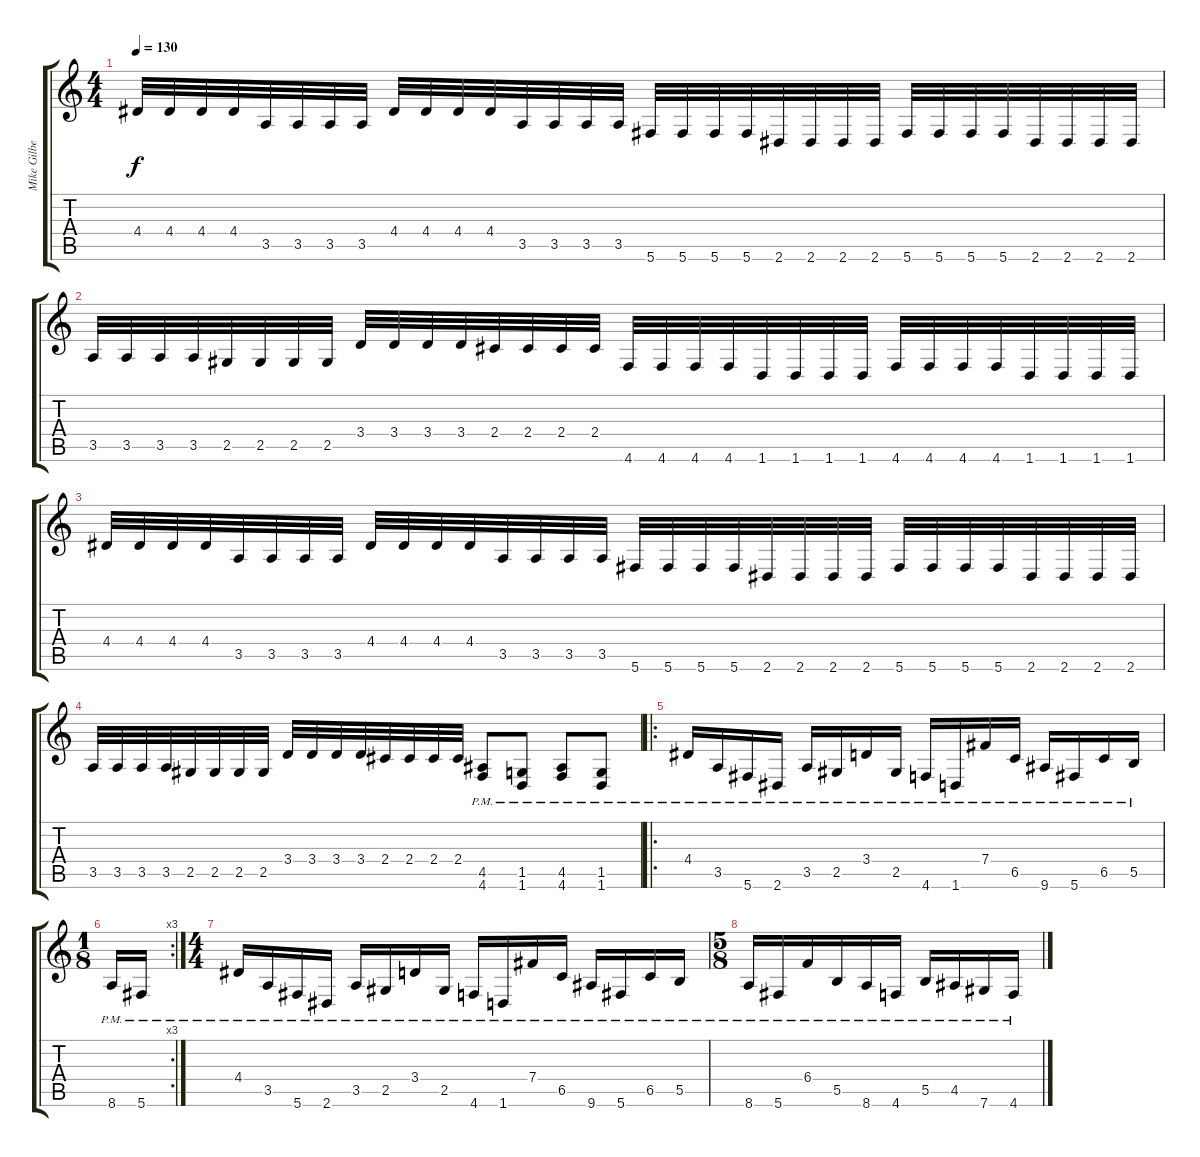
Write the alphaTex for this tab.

\track ("Mike Gilbert" "Mike Gilbe") {instrument distortionguitar}
\staff {score tabs}
\tuning (Db4 Ab3 E3 B2 Gb2 Db2) {hide}
\ts (4 4)
\tempo 130
\clef g2
\ks c
4.4.32{dy f} 4.4.32 4.4.32 4.4.32 3.5.32 3.5.32 3.5.32 3.5.32 4.4.32 4.4.32 4.4.32 4.4.32 3.5.32 3.5.32 3.5.32 3.5.32 5.6.32 5.6.32 5.6.32 5.6.32 2.6.32 2.6.32 2.6.32 2.6.32 5.6.32 5.6.32 5.6.32 5.6.32 2.6.32 2.6.32 2.6.32 2.6.32 |
3.5.32 3.5.32 3.5.32 3.5.32 2.5.32 2.5.32 2.5.32 2.5.32 3.4.32 3.4.32 3.4.32 3.4.32 2.4.32 2.4.32 2.4.32 2.4.32 4.6.32 4.6.32 4.6.32 4.6.32 1.6.32 1.6.32 1.6.32 1.6.32 4.6.32 4.6.32 4.6.32 4.6.32 1.6.32 1.6.32 1.6.32 1.6.32 |
4.4.32 4.4.32 4.4.32 4.4.32 3.5.32 3.5.32 3.5.32 3.5.32 4.4.32 4.4.32 4.4.32 4.4.32 3.5.32 3.5.32 3.5.32 3.5.32 5.6.32 5.6.32 5.6.32 5.6.32 2.6.32 2.6.32 2.6.32 2.6.32 5.6.32 5.6.32 5.6.32 5.6.32 2.6.32 2.6.32 2.6.32 2.6.32 |
3.5.32 3.5.32 3.5.32 3.5.32 2.5.32 2.5.32 2.5.32 2.5.32 3.4.32 3.4.32 3.4.32 3.4.32 2.4.32 2.4.32 2.4.32 2.4.32 (4.5{pm} 4.6{pm}).8 (1.5{pm} 1.6{pm}).8 (4.5{pm} 4.6{pm}).8 (1.5{pm} 1.6{pm}).8 |
\ro
4.4{pm}.16 3.5{pm}.16 5.6{pm}.16 2.6{pm}.16 3.5{pm}.16 2.5{pm}.16 3.4{pm}.16 2.5{pm}.16 4.6{pm}.16 1.6{pm}.16 7.4{pm}.16 6.5{pm}.16 9.6{pm}.16 5.6{pm}.16 6.5{pm}.16 5.5{pm}.16 |
\rc 3
\ts (1 8)
8.6{pm}.16 5.6{pm}.16 |
\ts (4 4)
4.4{pm}.16 3.5{pm}.16 5.6{pm}.16 2.6{pm}.16 3.5{pm}.16 2.5{pm}.16 3.4{pm}.16 2.5{pm}.16 4.6{pm}.16 1.6{pm}.16 7.4{pm}.16 6.5{pm}.16 9.6{pm}.16 5.6{pm}.16 6.5{pm}.16 5.5{pm}.16 |
\ts (5 8)
8.6{pm}.16 5.6{pm}.16 6.4{pm}.16 5.5{pm}.16 8.6{pm}.16 4.6{pm}.16 5.5{pm}.16 4.5{pm}.16 7.6{pm}.16 4.6{pm}.16
